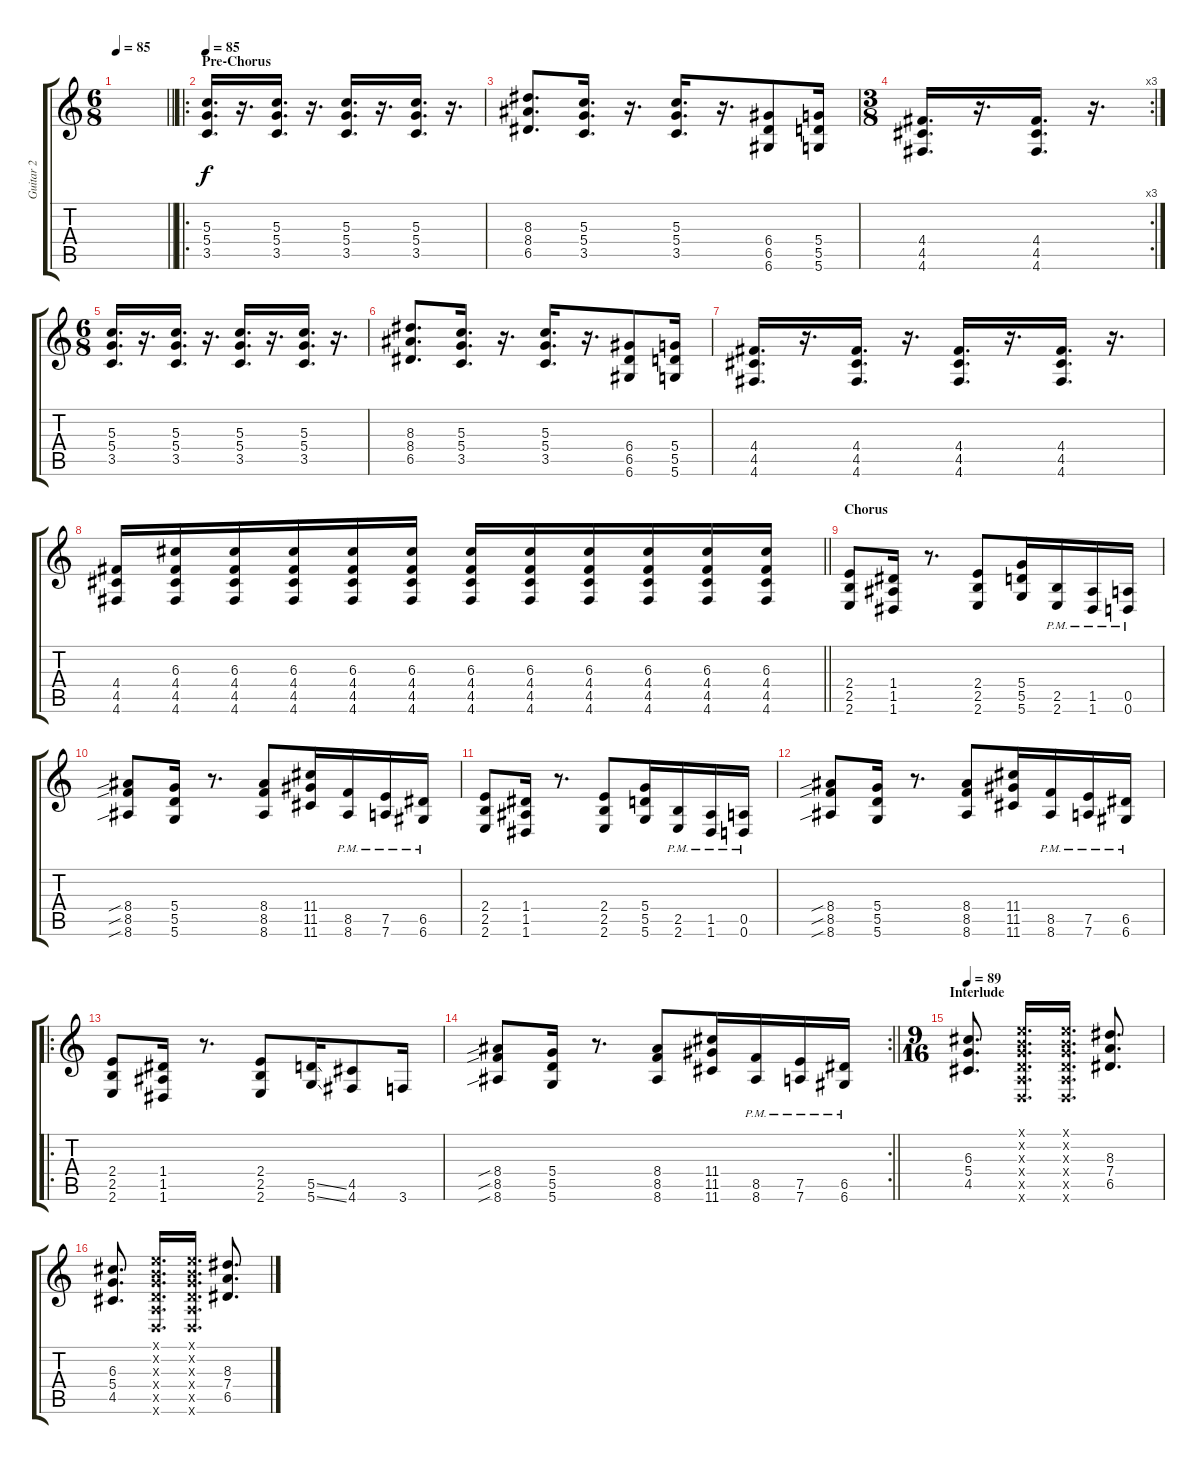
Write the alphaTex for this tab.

\track ("Guitar 2" "Guitar 2") {instrument distortionguitar}
\staff {score tabs}
\tuning (E4 B3 G3 D3 A2 D2) {hide}
\ts (6 8)
\tempo 85
\clef g2
\barLineRight lightlight
\ks c
|
\ro
\section ("" "Pre-Chorus")
\tempo 85
(5.3 5.4 3.5).16{d} r.16{d} (5.3 5.4 3.5).16{d} r.16{d} (5.3 5.4 3.5).16{d} r.16{d} (5.3 5.4 3.5).16{d} r.16{d} |
(8.3 8.4 6.5).8{d} (5.3 5.4 3.5).16{d} r.16{d} (5.3 5.4 3.5).16{d} r.16{d} (6.4 6.5 6.6).8 (5.4 5.5 5.6).16 |
\rc 3
\ts (3 8)
(4.4 4.5 4.6).16{d} r.16{d} (4.4 4.5 4.6).16{d} r.16{d} |
\ts (6 8)
(5.3 5.4 3.5).16{d} r.16{d} (5.3 5.4 3.5).16{d} r.16{d} (5.3 5.4 3.5).16{d} r.16{d} (5.3 5.4 3.5).16{d} r.16{d} |
(8.3 8.4 6.5).8{d} (5.3 5.4 3.5).16{d} r.16{d} (5.3 5.4 3.5).16{d} r.16{d} (6.4 6.5 6.6).8 (5.4 5.5 5.6).16 |
(4.4 4.5 4.6).16{d} r.16{d} (4.4 4.5 4.6).16{d} r.16{d} (4.4 4.5 4.6).16{d} r.16{d} (4.4 4.5 4.6).16{d} r.16{d} |
\barLineRight lightlight
(4.4 4.5 4.6).16 (6.3 4.4 4.5 4.6).16 (6.3 4.4 4.5 4.6).16 (6.3 4.4 4.5 4.6).16 (6.3 4.4 4.5 4.6).16 (6.3 4.4 4.5 4.6).16 (6.3 4.4 4.5 4.6).16 (6.3 4.4 4.5 4.6).16 (6.3 4.4 4.5 4.6).16 (6.3 4.4 4.5 4.6).16 (6.3 4.4 4.5 4.6).16 (6.3 4.4 4.5 4.6).16 |
\section ("" "Chorus")
(2.4 2.5 2.6).8 (1.4 1.5 1.6).16 r.8{d} (2.4 2.5 2.6).8 (5.4 5.5 5.6).16 (2.5{pm} 2.6{pm}).16 (1.5{pm} 1.6{pm}).16 (0.5{pm} 0.6{pm}).16 |
(8.4{sib} 8.5{sib} 8.6{sib}).8 (5.4 5.5 5.6).16 r.8{d} (8.4 8.5 8.6).8 (11.4 11.5 11.6).16 (8.5{pm} 8.6{pm}).16 (7.5{pm} 7.6{pm}).16 (6.5{pm} 6.6{pm}).16 |
(2.4 2.5 2.6).8 (1.4 1.5 1.6).16 r.8{d} (2.4 2.5 2.6).8 (5.4 5.5 5.6).16 (2.5{pm} 2.6{pm}).16 (1.5{pm} 1.6{pm}).16 (0.5{pm} 0.6{pm}).16 |
(8.4{sib} 8.5{sib} 8.6{sib}).8 (5.4 5.5 5.6).16 r.8{d} (8.4 8.5 8.6).8 (11.4 11.5 11.6).16 (8.5{pm} 8.6{pm}).16 (7.5{pm} 7.6{pm}).16 (6.5{pm} 6.6{pm}).16 |
\ro
(2.4 2.5 2.6).8 (1.4 1.5 1.6).16 r.8{d} (2.4 2.5 2.6).8 (5.5{ss} 5.6{ss}).16 (4.5 4.6).8 3.6.16 |
\rc 2
\barLineRight lightlight
(8.4{sib} 8.5{sib} 8.6{sib}).8 (5.4 5.5 5.6).16 r.8{d} (8.4 8.5 8.6).8 (11.4 11.5 11.6).16 (8.5{pm} 8.6{pm}).16 (7.5{pm} 7.6{pm}).16 (6.5{pm} 6.6{pm}).16 |
\ts (9 16)
\section ("" "Interlude")
\tempo 89
(6.3 5.4 4.5).8{d} (0.1{x} 0.2{x} 0.3{x} 0.4{x} 0.5{x} 0.6{x}).16{d} (0.1{x} 0.2{x} 0.3{x} 0.4{x} 0.5{x} 0.6{x}).16{d} (8.3 7.4 6.5).8{d} |
(6.3 5.4 4.5).8{d} (0.1{x} 0.2{x} 0.3{x} 0.4{x} 0.5{x} 0.6{x}).16{d} (0.1{x} 0.2{x} 0.3{x} 0.4{x} 0.5{x} 0.6{x}).16{d} (8.3 7.4 6.5).8{d}
